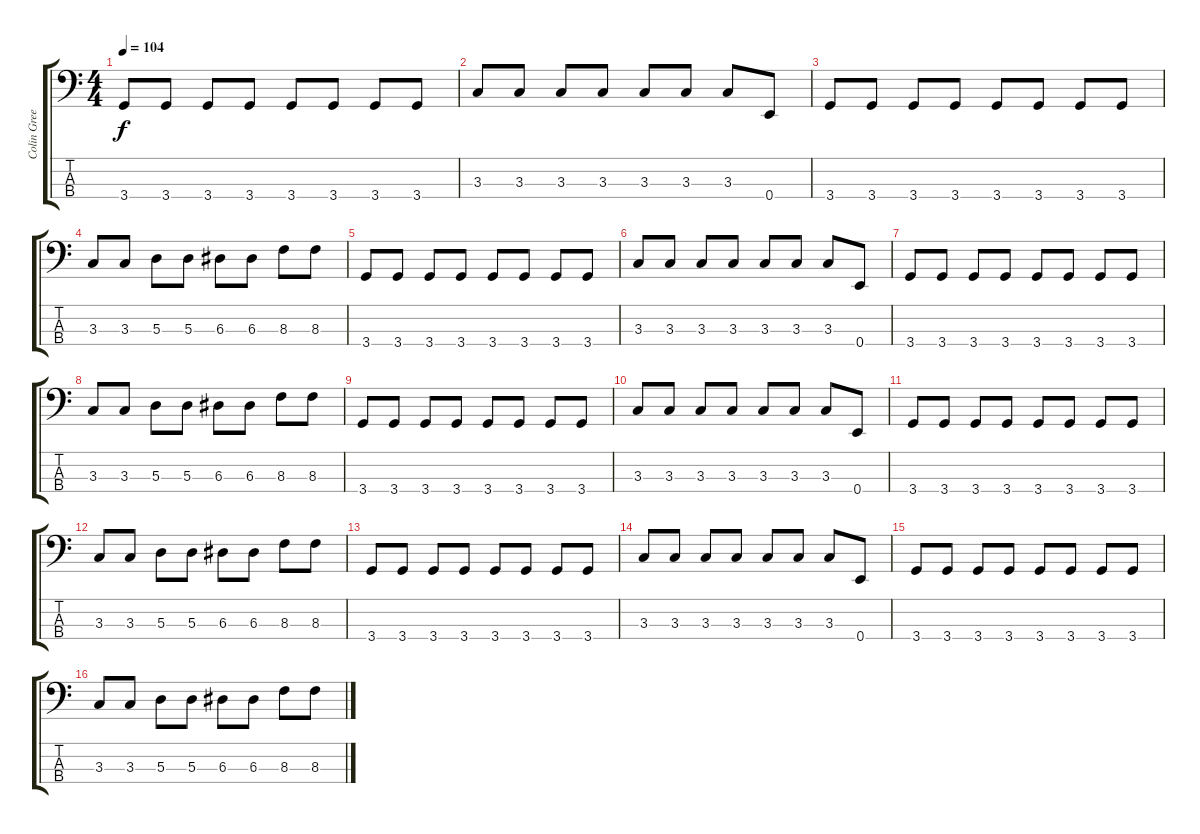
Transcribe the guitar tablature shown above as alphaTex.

\track ("Colin Greenwood" "Colin Gree") {instrument electricbassfinger}
\staff {score tabs}
\tuning (G2 D2 A1 E1) {hide}
\ts (4 4)
\tempo 104
\clef f4
\ks c
3.4.8{dy f} 3.4.8 3.4.8 3.4.8 3.4.8 3.4.8 3.4.8 3.4.8 |
3.3.8 3.3.8 3.3.8 3.3.8 3.3.8 3.3.8 3.3.8 0.4.8 |
3.4.8 3.4.8 3.4.8 3.4.8 3.4.8 3.4.8 3.4.8 3.4.8 |
3.3.8 3.3.8 5.3.8 5.3.8 6.3.8 6.3.8 8.3.8 8.3.8 |
3.4.8 3.4.8 3.4.8 3.4.8 3.4.8 3.4.8 3.4.8 3.4.8 |
3.3.8 3.3.8 3.3.8 3.3.8 3.3.8 3.3.8 3.3.8 0.4.8 |
3.4.8 3.4.8 3.4.8 3.4.8 3.4.8 3.4.8 3.4.8 3.4.8 |
3.3.8 3.3.8 5.3.8 5.3.8 6.3.8 6.3.8 8.3.8 8.3.8 |
3.4.8 3.4.8 3.4.8 3.4.8 3.4.8 3.4.8 3.4.8 3.4.8 |
3.3.8 3.3.8 3.3.8 3.3.8 3.3.8 3.3.8 3.3.8 0.4.8 |
3.4.8 3.4.8 3.4.8 3.4.8 3.4.8 3.4.8 3.4.8 3.4.8 |
3.3.8 3.3.8 5.3.8 5.3.8 6.3.8 6.3.8 8.3.8 8.3.8 |
3.4.8 3.4.8 3.4.8 3.4.8 3.4.8 3.4.8 3.4.8 3.4.8 |
3.3.8 3.3.8 3.3.8 3.3.8 3.3.8 3.3.8 3.3.8 0.4.8 |
3.4.8 3.4.8 3.4.8 3.4.8 3.4.8 3.4.8 3.4.8 3.4.8 |
3.3.8 3.3.8 5.3.8 5.3.8 6.3.8 6.3.8 8.3.8 8.3.8
